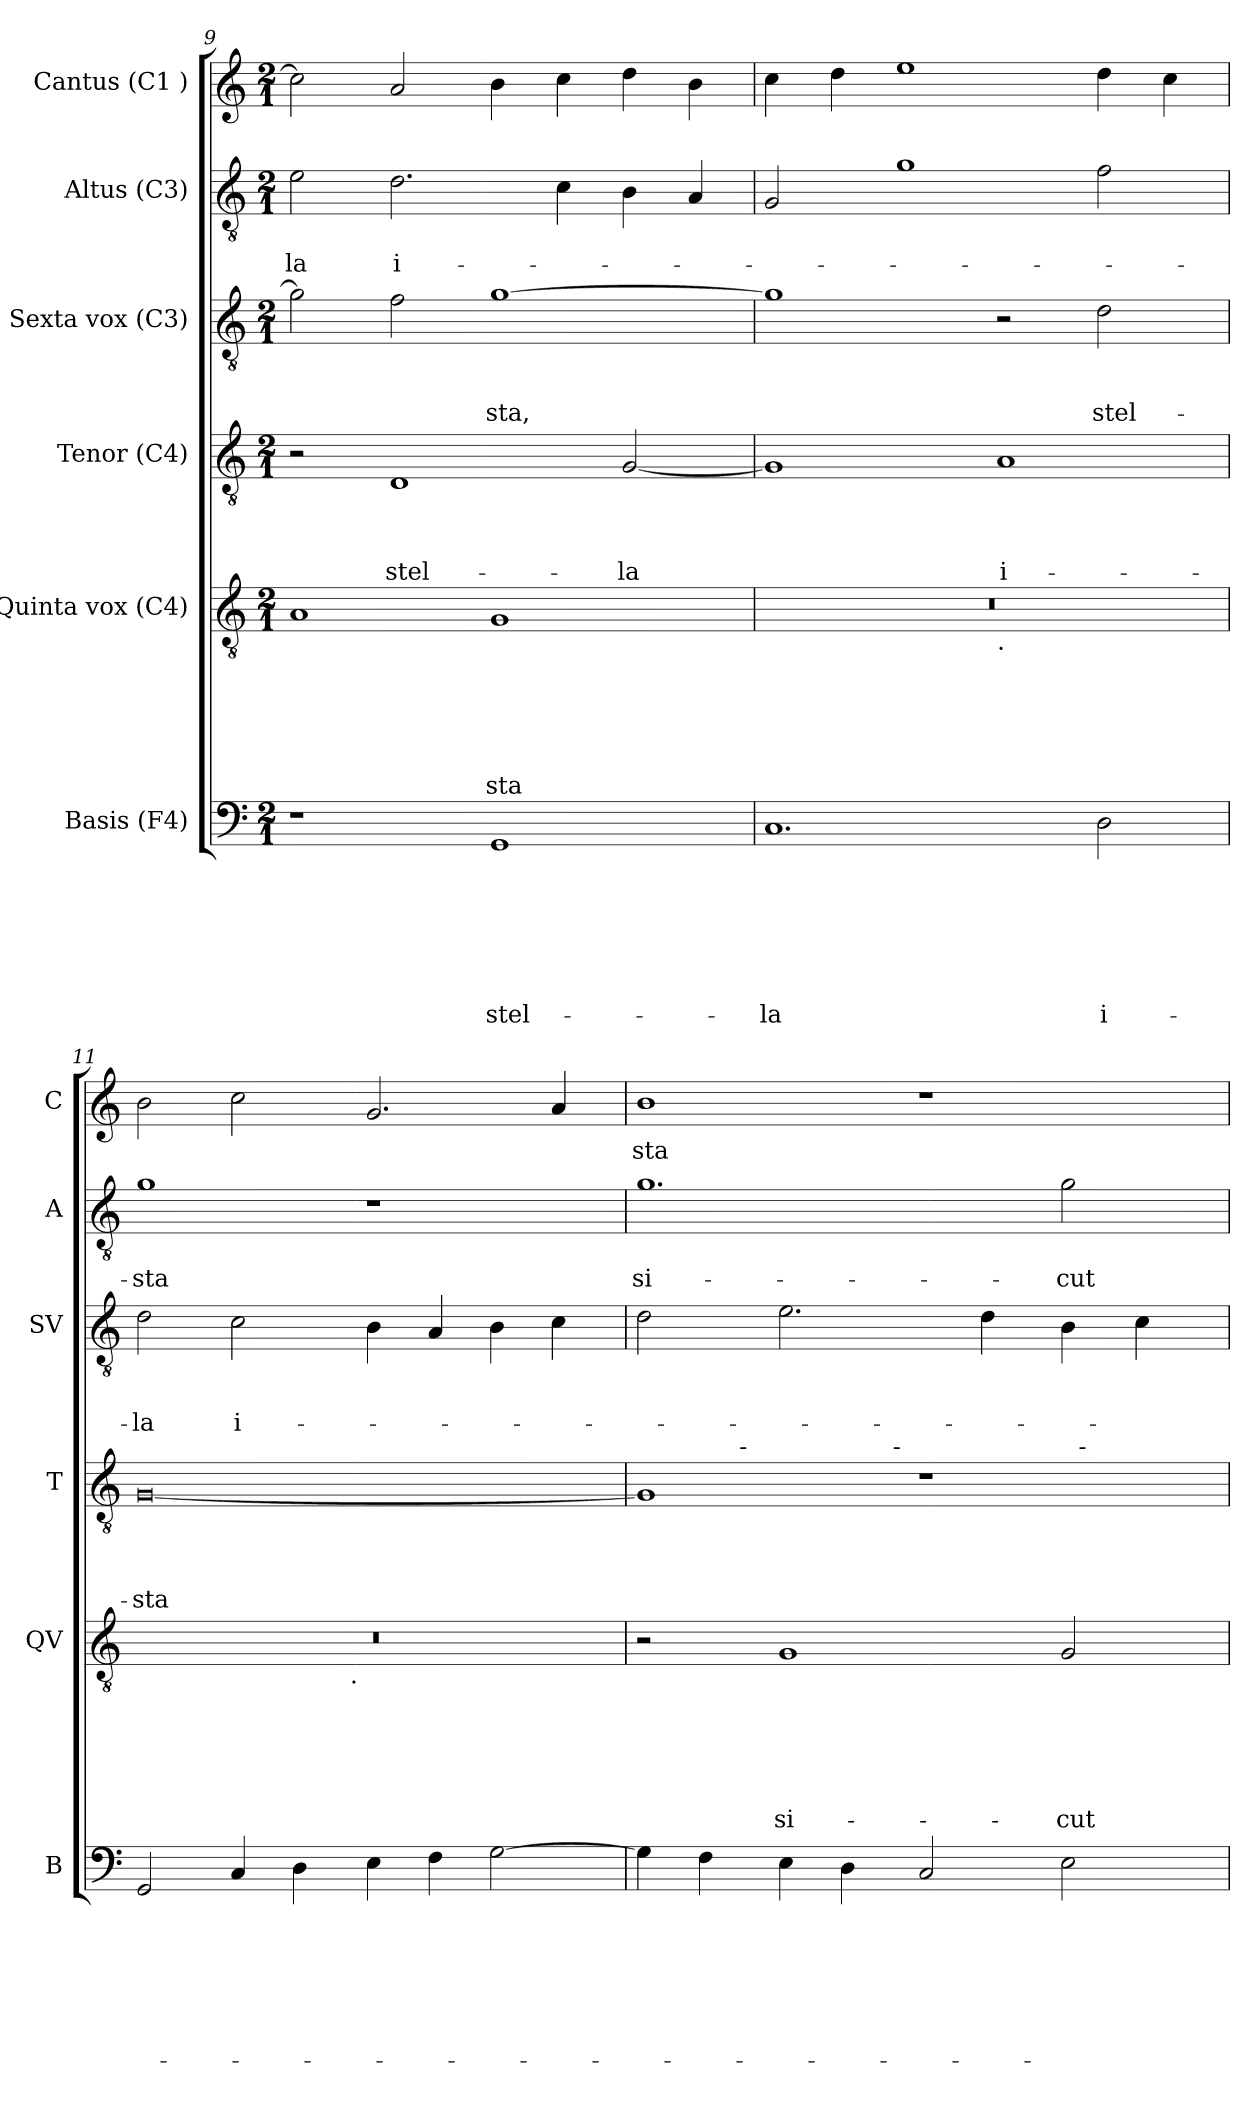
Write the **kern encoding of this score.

**kern	**text	**text	**text	**text	**text	**text	**text	**kern	**text	**text	**text	**text	**text	**text	**kern	**text	**text	**text	**text	**kern	**text	**text	**text	**kern	**text	**text	**kern	**text
*part6	*part6	*part6	*part6	*part6	*part6	*part6	*part6	*part5	*part5	*part5	*part5	*part5	*part5	*part5	*part4	*part4	*part4	*part4	*part4	*part3	*part3	*part3	*part3	*part2	*part2	*part2	*part1	*part1
*staff6	*staff6	*staff6	*staff6	*staff6	*staff6	*staff6	*staff6	*staff5	*staff5	*staff5	*staff5	*staff5	*staff5	*staff5	*staff4	*staff4	*staff4	*staff4	*staff4	*staff3	*staff3	*staff3	*staff3	*staff2	*staff2	*staff2	*staff1	*staff1
*I"Basis (F4)	*	*	*	*	*	*	*	*I"Quinta vox (C4)	*	*	*	*	*	*	*I"Tenor (C4)	*	*	*	*	*I"Sexta vox (C3)	*	*	*	*I"Altus (C3)	*	*	*I"Cantus (C1 )	*
*I'B	*	*	*	*	*	*	*	*I'QV	*	*	*	*	*	*	*I'T	*	*	*	*	*I'SV	*	*	*	*I'A	*	*	*I'C	*
*clefF4	*	*	*	*	*	*	*	*clefGv2	*	*	*	*	*	*	*clefGv2	*	*	*	*	*clefGv2	*	*	*	*clefGv2	*	*	*clefG2	*
*k[]	*	*	*	*	*	*	*	*k[]	*	*	*	*	*	*	*k[]	*	*	*	*	*k[]	*	*	*	*k[]	*	*	*k[]	*
*C:	*	*	*	*	*	*	*	*C:	*	*	*	*	*	*	*C:	*	*	*	*	*C:	*	*	*	*C:	*	*	*C:	*
*M2/1	*	*	*	*	*	*	*	*M2/1	*	*	*	*	*	*	*M2/1	*	*	*	*	*M2/1	*	*	*	*M2/1	*	*	*M2/1	*
=9	=9	=9	=9	=9	=9	=9	=9	=9	=9	=9	=9	=9	=9	=9	=9	=9	=9	=9	=9	=9	=9	=9	=9	=9	=9	=9	=9	=9
!	!	!	!	!	!	!	!	!	!	!	!	!	!	!	!	!	!	!	!	!	!	!	!	!	!	!LO:LY:b	!	!
1r	.	.	.	.	.	.	.	1A	.	.	.	.	.	.	2r	.	.	.	.	2g\]	.	.	.	2e\	.	-la	2cc\]	.
!	!	!	!	!	!	!	!	!	!	!	!	!	!	!	!	!	!	!	!LO:LY:b	!	!	!	!	!	!	!LO:LY:b:rj	!	!
.	.	.	.	.	.	.	.	.	.	.	.	.	.	.	1D	.	.	.	stel-	2f\	.	.	.	2.d\	.	i-	2a/	.
!	!	!	!	!	!	!	!LO:LY:b	!	!	!	!	!	!	!LO:LY:b	!	!	!	!	!	!	!	!	!LO:LY:b	!	!	!	!	!
1GG	.	.	.	.	.	.	stel-	1G	.	.	.	.	.	-sta	.	.	.	.	.	[>1g	.	.	-sta,	.	.	.	4b\	.
.	.	.	.	.	.	.	.	.	.	.	.	.	.	.	.	.	.	.	.	.	.	.	.	4c\	.	.	4cc\	.
!	!	!	!	!	!	!	!	!	!	!	!	!	!	!	!	!	!	!	!LO:LY:b	!	!	!	!	!	!	!	!	!
.	.	.	.	.	.	.	.	.	.	.	.	.	.	.	[<2G/	.	.	.	-la	.	.	.	.	4B\	.	.	4dd\	.
.	.	.	.	.	.	.	.	.	.	.	.	.	.	.	.	.	.	.	.	.	.	.	.	4A/	.	.	4b\	.
=10	=10	=10	=10	=10	=10	=10	=10	=10	=10	=10	=10	=10	=10	=10	=10	=10	=10	=10	=10	=10	=10	=10	=10	=10	=10	=10	=10	=10
!	!	!	!	!	!	!	!LO:LY:b	!	!	!	!	!	!	!	!	!	!	!	!	!	!	!	!	!	!	!	!	!
*	*	*	*	*	*	*	*	*^	*	*	*	*	*	*	*	*	*	*	*	*	*	*	*	*	*	*	*	*
1.C	.	.	.	.	.	.	-la	0r	1ryy	.	.	.	.	.	.	1G]	.	.	.	.	1g]	.	.	.	2G/	.	.	4cc\	.
.	.	.	.	.	.	.	.	.	.	.	.	.	.	.	.	.	.	.	.	.	.	.	.	.	.	.	.	4dd\	.
.	.	.	.	.	.	.	.	.	.	.	.	.	.	.	.	.	.	.	.	.	.	.	.	.	1g	.	.	1ee	.
!	!	!	!	!	!	!	!	!	!LO:TX:b:t=.	!	!	!	!	!	!	!	!	!	!	!	!	!	!	!	!	!	!	!	!
!	!	!	!	!	!	!	!	!	!	!	!	!	!	!	!	!	!	!	!	!LO:LY:b:rj	!	!	!	!	!	!	!	!	!
.	.	.	.	.	.	.	.	.	1ryy	.	.	.	.	.	.	1A	.	.	.	i-	2r	.	.	.	.	.	.	.	.
!	!	!	!	!	!	!	!LO:LY:b:rj	!	!	!	!	!	!	!	!	!	!	!	!	!	!	!	!	!LO:LY:b	!	!	!	!	!
2D\	.	.	.	.	.	.	i-	.	.	.	.	.	.	.	.	.	.	.	.	.	2d\	.	.	stel-	2f\	.	.	4dd\	.
.	.	.	.	.	.	.	.	.	.	.	.	.	.	.	.	.	.	.	.	.	.	.	.	.	.	.	.	4cc\	.
=11	=11	=11	=11	=11	=11	=11	=11	=11	=11	=11	=11	=11	=11	=11	=11	=11	=11	=11	=11	=11	=11	=11	=11	=11	=11	=11	=11	=11	=11
!	!	!	!	!	!	!	!	!	!	!	!	!	!	!	!	!	!	!	!	!LO:LY:b	!	!	!	!LO:LY:b	!	!	!LO:LY:b	!	!
2GG/	.	.	.	.	.	.	.	0r	2ryy	.	.	.	.	.	.	[<0G	.	.	.	-sta	2d\	.	.	-la	1g	.	-sta	2b\	.
!	!	!	!	!	!	!	!	!	!	!	!	!	!	!	!	!	!	!	!	!	!	!	!	!LO:LY:b:rj	!	!	!	!	!
4C/	.	.	.	.	.	.	.	.	4...ryy	.	.	.	.	.	.	.	.	.	.	.	2c\	.	.	i-	.	.	.	2cc\	.
4D\	.	.	.	.	.	.	.	.	.	.	.	.	.	.	.	.	.	.	.	.	.	.	.	.	.	.	.	.	.
!	!	!	!	!	!	!	!	!	!LO:TX:b:t=.	!	!	!	!	!	!	!	!	!	!	!	!	!	!	!	!	!	!	!	!
.	.	.	.	.	.	.	.	.	1ryy	.	.	.	.	.	.	.	.	.	.	.	.	.	.	.	.	.	.	.	.
4E\	.	.	.	.	.	.	.	.	.	.	.	.	.	.	.	.	.	.	.	.	4B\	.	.	.	1r	.	.	2.g/	.
4F\	.	.	.	.	.	.	.	.	.	.	.	.	.	.	.	.	.	.	.	.	4A/	.	.	.	.	.	.	.	.
[<2G\	.	.	.	.	.	.	.	.	.	.	.	.	.	.	.	.	.	.	.	.	4B\	.	.	.	.	.	.	.	.
.	.	.	.	.	.	.	.	.	.	.	.	.	.	.	.	.	.	.	.	.	4c\	.	.	.	.	.	.	4a/	.
.	.	.	.	.	.	.	.	.	32ryy	.	.	.	.	.	.	.	.	.	.	.	.	.	.	.	.	.	.	.	.
!!LO:LB:g=z
=12	=12	=12	=12	=12	=12	=12	=12	=12	=12	=12	=12	=12	=12	=12	=12	=12	=12	=12	=12	=12	=12	=12	=12	=12	=12	=12	=12	=12	=12
!	!	!	!	!	!	!	!	!	!	!	!	!	!	!	!	!	!	!	!	!	!	!	!	!	!	!	!LO:LY:b	!	!LO:LY:b
*	*	*	*	*	*	*	*	*	*	*	*	*	*	*	*	*^	*	*	*	*	*	*	*	*	*	*	*	*	*
*	*	*	*	*	*	*	*	*	*	*	*	*	*	*	*	*	*^	*	*	*	*	*	*	*	*	*	*	*	*	*
*	*	*	*	*	*	*	*	*v	*v	*	*	*	*	*	*	*	*	*^	*	*	*	*	*	*	*	*	*	*	*	*	*
4G\]	.	.	.	.	.	.	.	2r	.	.	.	.	.	.	1G]	4.ryy	2...ryy	1ryy	.	.	.	.	2d\	.	.	.	1.g	.	si-	1b	-sta
4F\	.	.	.	.	.	.	.	.	.	.	.	.	.	.	.	.	.	.	.	.	.	.	.	.	.	.	.	.	.	.	.
!	!	!	!	!	!	!	!	!	!	!	!	!	!	!	!	!LO:TX:a:t=-	!	!	!	!	!	!	!	!	!	!	!	!	!	!	!
.	.	.	.	.	.	.	.	.	.	.	.	.	.	.	.	1ryy	.	.	.	.	.	.	.	.	.	.	.	.	.	.	.
!	!	!	!	!	!	!	!	!	!	!	!	!	!	!LO:LY:b	!	!	!	!	!	!	!	!	!	!	!	!	!	!	!	!	!
4E\	.	.	.	.	.	.	.	1G	.	.	.	.	.	si-	.	.	.	.	.	.	.	.	2.e\	.	.	.	.	.	.	.	.
4D\	.	.	.	.	.	.	.	.	.	.	.	.	.	.	.	.	.	.	.	.	.	.	.	.	.	.	.	.	.	.	.
!	!	!	!	!	!	!	!	!	!	!	!	!	!	!	!	!	!LO:TX:a:t=-	!	!	!	!	!	!	!	!	!	!	!	!	!	!
.	.	.	.	.	.	.	.	.	.	.	.	.	.	.	.	.	1ryy	.	.	.	.	.	.	.	.	.	.	.	.	.	.
2C/	.	.	.	.	.	.	.	.	.	.	.	.	.	.	1r	.	.	2ryy	.	.	.	.	.	.	.	.	.	.	.	1r	.
.	.	.	.	.	.	.	.	.	.	.	.	.	.	.	.	.	.	.	.	.	.	.	4d\	.	.	.	.	.	.	.	.
.	.	.	.	.	.	.	.	.	.	.	.	.	.	.	.	2ryy	.	.	.	.	.	.	.	.	.	.	.	.	.	.	.
!	!	!	!	!	!	!	!	!	!	!	!	!	!	!LO:LY:b	!	!	!	!	!	!	!	!	!	!	!	!	!	!	!LO:LY:b	!	!
2E\	.	.	.	.	.	.	.	2G/	.	.	.	.	.	-cut	.	.	.	32ryy	.	.	.	.	4B\	.	.	.	2g\	.	-cut	.	.
!	!	!	!	!	!	!	!	!	!	!	!	!	!	!	!	!	!	!LO:TX:a:t=-	!	!	!	!	!	!	!	!	!	!	!	!	!
.	.	.	.	.	.	.	.	.	.	.	.	.	.	.	.	.	.	4...ryy	.	.	.	.	.	.	.	.	.	.	.	.	.
.	.	.	.	.	.	.	.	.	.	.	.	.	.	.	.	.	.	.	.	.	.	.	4c\	.	.	.	.	.	.	.	.
.	.	.	.	.	.	.	.	.	.	.	.	.	.	.	.	8ryy	.	.	.	.	.	.	.	.	.	.	.	.	.	.	.
.	.	.	.	.	.	.	.	.	.	.	.	.	.	.	.	.	16ryy	.	.	.	.	.	.	.	.	.	.	.	.	.	.
*	*	*	*	*	*	*	*	*	*	*	*	*	*	*	*v	*v	*v	*v	*	*	*	*	*	*	*	*	*	*	*	*	*
=	=	=	=	=	=	=	=	=	=	=	=	=	=	=	=	=	=	=	=	=	=	=	=	=	=	=	=	=
*-	*-	*-	*-	*-	*-	*-	*-	*-	*-	*-	*-	*-	*-	*-	*-	*-	*-	*-	*-	*-	*-	*-	*-	*-	*-	*-	*-	*-
